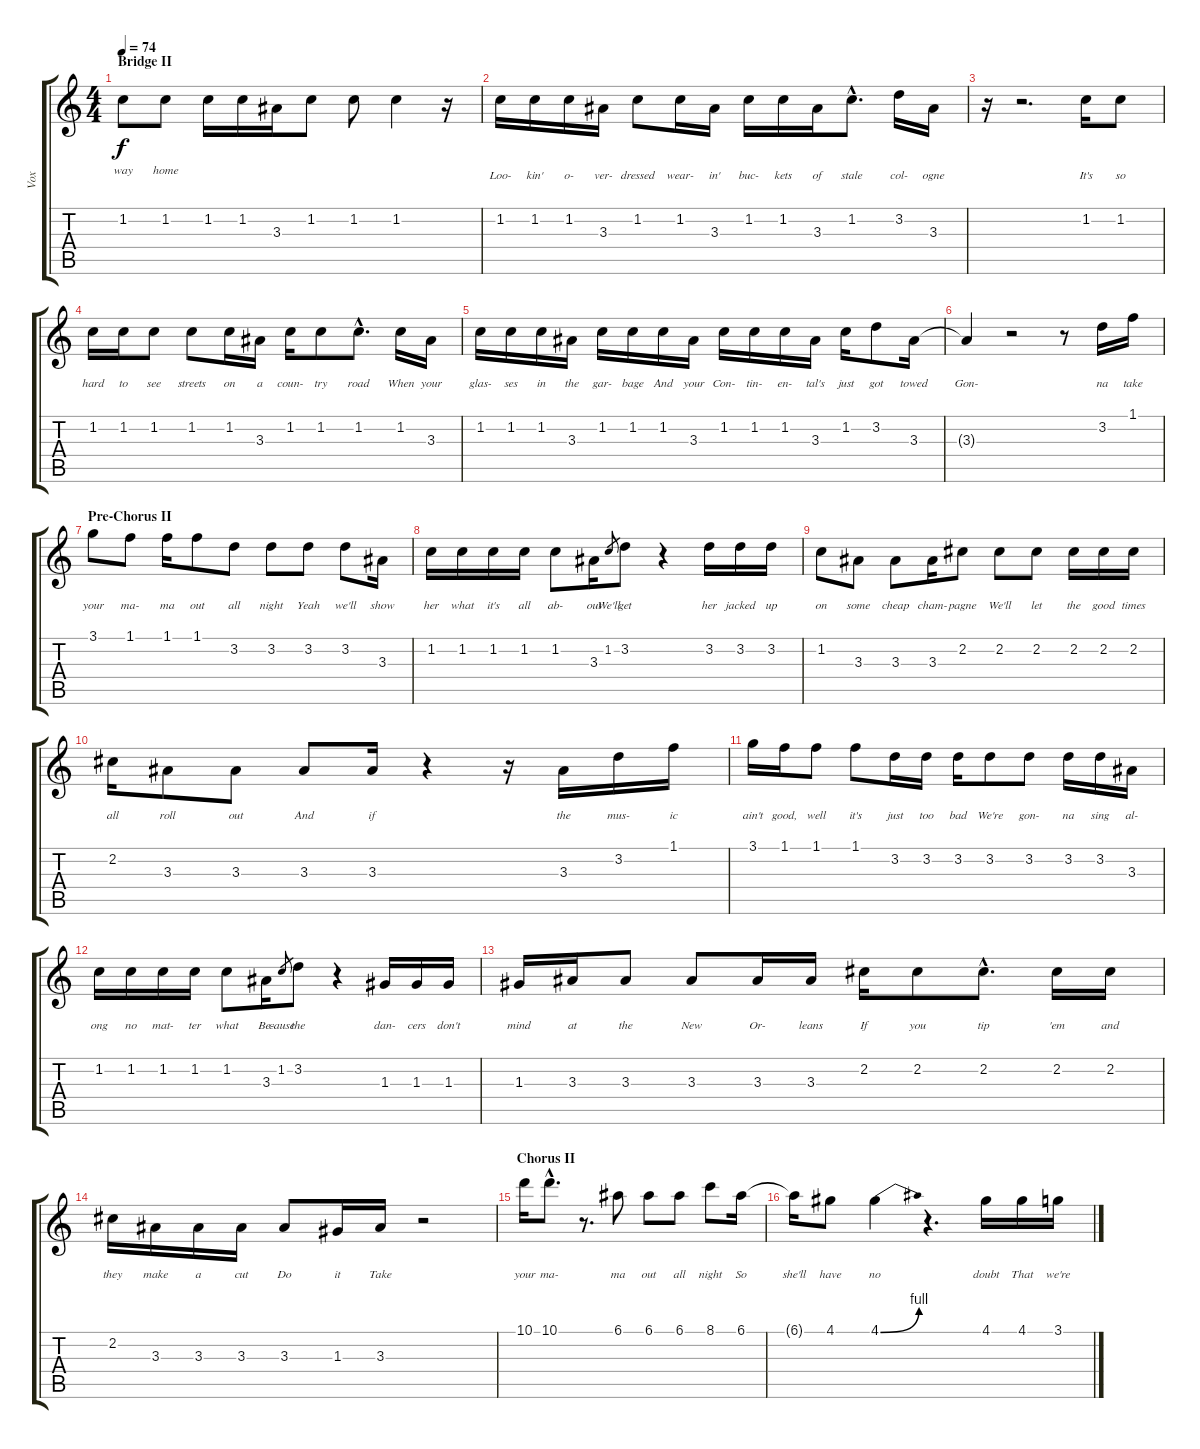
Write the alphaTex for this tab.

\track ("Vox" "Vox") {instrument acousticguitarnylon}
\staff {score tabs}
\tuning (E4 B3 G3 D3 A2 E2) {hide}
\ts (4 4)
\section ("" "Bridge II")
\tempo 74
\clef g2
\ks c
1.2.8{lyrics (0 "") lyrics (1 "way") lyrics (2 "") lyrics (3 "") lyrics (4 "") dy f} 1.2.8{lyrics (0 "") lyrics (1 "home") lyrics (2 "") lyrics (3 "") lyrics (4 "")} 1.2.16 1.2.16 3.3.16 1.2.8 1.2.8 1.2.4 r.16 |
1.2.16{lyrics (0 "") lyrics (1 "") lyrics (2 "Loo-") lyrics (3 "") lyrics (4 "")} 1.2.16{lyrics (0 "") lyrics (1 "") lyrics (2 "kin'") lyrics (3 "") lyrics (4 "")} 1.2.16{lyrics (0 "") lyrics (1 "") lyrics (2 "o-") lyrics (3 "") lyrics (4 "")} 3.3.16{lyrics (0 "") lyrics (1 "") lyrics (2 "ver-") lyrics (3 "") lyrics (4 "")} 1.2.8{lyrics (0 "") lyrics (1 "") lyrics (2 "dressed") lyrics (3 "") lyrics (4 "")} 1.2.16{lyrics (0 "") lyrics (1 "") lyrics (2 "wear-") lyrics (3 "") lyrics (4 "")} 3.3.16{lyrics (0 "") lyrics (1 "") lyrics (2 "in'") lyrics (3 "") lyrics (4 "")} 1.2.16{lyrics (0 "") lyrics (1 "") lyrics (2 "buc-") lyrics (3 "") lyrics (4 "")} 1.2.16{lyrics (0 "") lyrics (1 "") lyrics (2 "kets") lyrics (3 "") lyrics (4 "")} 3.3.16{lyrics (0 "") lyrics (1 "") lyrics (2 "of") lyrics (3 "") lyrics (4 "")} 1.2{hac}.8{d lyrics (0 "") lyrics (1 "") lyrics (2 "stale") lyrics (3 "") lyrics (4 "")} 3.2.16{lyrics (0 "") lyrics (1 "") lyrics (2 "col-") lyrics (3 "") lyrics (4 "")} 3.3.16{lyrics (0 "") lyrics (1 "") lyrics (2 "ogne") lyrics (3 "") lyrics (4 "")} |
r.16 r.2{d} 1.2.16{lyrics (0 "") lyrics (1 "") lyrics (2 "It's") lyrics (3 "") lyrics (4 "")} 1.2.8{lyrics (0 "") lyrics (1 "") lyrics (2 "so") lyrics (3 "") lyrics (4 "")} |
1.2.16{lyrics (0 "") lyrics (1 "") lyrics (2 "hard") lyrics (3 "") lyrics (4 "")} 1.2.16{lyrics (0 "") lyrics (1 "") lyrics (2 "to") lyrics (3 "") lyrics (4 "")} 1.2.8{lyrics (0 "") lyrics (1 "") lyrics (2 "see") lyrics (3 "") lyrics (4 "")} 1.2.8{lyrics (0 "") lyrics (1 "") lyrics (2 "streets") lyrics (3 "") lyrics (4 "")} 1.2.16{lyrics (0 "") lyrics (1 "") lyrics (2 "on") lyrics (3 "") lyrics (4 "")} 3.3.16{lyrics (0 "") lyrics (1 "") lyrics (2 "a") lyrics (3 "") lyrics (4 "")} 1.2.16{lyrics (0 "") lyrics (1 "") lyrics (2 "coun-") lyrics (3 "") lyrics (4 "")} 1.2.8{lyrics (0 "") lyrics (1 "") lyrics (2 "try") lyrics (3 "") lyrics (4 "")} 1.2{hac}.8{d lyrics (0 "") lyrics (1 "") lyrics (2 "road") lyrics (3 "") lyrics (4 "")} 1.2.16{lyrics (0 "") lyrics (1 "") lyrics (2 "When") lyrics (3 "") lyrics (4 "")} 3.3.16{lyrics (0 "") lyrics (1 "") lyrics (2 "your") lyrics (3 "") lyrics (4 "")} |
1.2.16{lyrics (0 "") lyrics (1 "") lyrics (2 "glas-") lyrics (3 "") lyrics (4 "")} 1.2.16{lyrics (0 "") lyrics (1 "") lyrics (2 "ses") lyrics (3 "") lyrics (4 "")} 1.2.16{lyrics (0 "") lyrics (1 "") lyrics (2 "in") lyrics (3 "") lyrics (4 "")} 3.3.16{lyrics (0 "") lyrics (1 "") lyrics (2 "the") lyrics (3 "") lyrics (4 "")} 1.2.16{lyrics (0 "") lyrics (1 "") lyrics (2 "gar-") lyrics (3 "") lyrics (4 "")} 1.2.16{lyrics (0 "") lyrics (1 "") lyrics (2 "bage") lyrics (3 "") lyrics (4 "")} 1.2.16{lyrics (0 "") lyrics (1 "") lyrics (2 "And") lyrics (3 "") lyrics (4 "")} 3.3.16{lyrics (0 "") lyrics (1 "") lyrics (2 "your") lyrics (3 "") lyrics (4 "")} 1.2.16{lyrics (0 "") lyrics (1 "") lyrics (2 "Con-") lyrics (3 "") lyrics (4 "")} 1.2.16{lyrics (0 "") lyrics (1 "") lyrics (2 "tin-") lyrics (3 "") lyrics (4 "")} 1.2.16{lyrics (0 "") lyrics (1 "") lyrics (2 "en-") lyrics (3 "") lyrics (4 "")} 3.3.16{lyrics (0 "") lyrics (1 "") lyrics (2 "tal's") lyrics (3 "") lyrics (4 "")} 1.2.16{lyrics (0 "") lyrics (1 "") lyrics (2 "just") lyrics (3 "") lyrics (4 "")} 3.2.8{lyrics (0 "") lyrics (1 "") lyrics (2 "got") lyrics (3 "") lyrics (4 "")} 3.3.16{lyrics (0 "") lyrics (1 "") lyrics (2 "towed") lyrics (3 "") lyrics (4 "")} |
3.3{t}.4{lyrics (0 "") lyrics (1 "") lyrics (2 "Gon-") lyrics (3 "") lyrics (4 "")} r.2 r.8 3.2.16{lyrics (0 "") lyrics (1 "") lyrics (2 "na") lyrics (3 "") lyrics (4 "")} 1.1.16{lyrics (0 "") lyrics (1 "") lyrics (2 "take") lyrics (3 "") lyrics (4 "")} |
\section ("" "Pre-Chorus II")
3.1.8{lyrics (0 "") lyrics (1 "") lyrics (2 "your") lyrics (3 "") lyrics (4 "")} 1.1.8{lyrics (0 "") lyrics (1 "") lyrics (2 "ma-") lyrics (3 "") lyrics (4 "")} 1.1.16{lyrics (0 "") lyrics (1 "") lyrics (2 "ma") lyrics (3 "") lyrics (4 "")} 1.1.8{lyrics (0 "") lyrics (1 "") lyrics (2 "out") lyrics (3 "") lyrics (4 "")} 3.2.8{lyrics (0 "") lyrics (1 "") lyrics (2 "all") lyrics (3 "") lyrics (4 "")} 3.2.8{lyrics (0 "") lyrics (1 "") lyrics (2 "night") lyrics (3 "") lyrics (4 "")} 3.2.8{lyrics (0 "") lyrics (1 "") lyrics (2 "Yeah") lyrics (3 "") lyrics (4 "")} 3.2.8{lyrics (0 "") lyrics (1 "") lyrics (2 "we'll") lyrics (3 "") lyrics (4 "")} 3.3.16{lyrics (0 "") lyrics (1 "") lyrics (2 "show") lyrics (3 "") lyrics (4 "")} |
1.2.16{lyrics (0 "") lyrics (1 "") lyrics (2 "her") lyrics (3 "") lyrics (4 "")} 1.2.16{lyrics (0 "") lyrics (1 "") lyrics (2 "what") lyrics (3 "") lyrics (4 "")} 1.2.16{lyrics (0 "") lyrics (1 "") lyrics (2 "it's") lyrics (3 "") lyrics (4 "")} 1.2.16{lyrics (0 "") lyrics (1 "") lyrics (2 "all") lyrics (3 "") lyrics (4 "")} 1.2.8{lyrics (0 "") lyrics (1 "") lyrics (2 "ab-") lyrics (3 "") lyrics (4 "")} 3.3.16{lyrics (0 "") lyrics (1 "") lyrics (2 "out") lyrics (3 "") lyrics (4 "")} 1.2.8{lyrics (0 "") lyrics (1 "") lyrics (2 "We'll") lyrics (3 "") lyrics (4 "") gr} 3.2.8{lyrics (0 "") lyrics (1 "") lyrics (2 "get") lyrics (3 "") lyrics (4 "")} r.4 3.2.16{lyrics (0 "") lyrics (1 "") lyrics (2 "her") lyrics (3 "") lyrics (4 "")} 3.2.16{lyrics (0 "") lyrics (1 "") lyrics (2 "jacked") lyrics (3 "") lyrics (4 "")} 3.2.16{lyrics (0 "") lyrics (1 "") lyrics (2 "up") lyrics (3 "") lyrics (4 "")} |
1.2.8{lyrics (0 "") lyrics (1 "") lyrics (2 "on") lyrics (3 "") lyrics (4 "")} 3.3.8{lyrics (0 "") lyrics (1 "") lyrics (2 "some") lyrics (3 "") lyrics (4 "")} 3.3.8{lyrics (0 "") lyrics (1 "") lyrics (2 "cheap") lyrics (3 "") lyrics (4 "")} 3.3.16{lyrics (0 "") lyrics (1 "") lyrics (2 "cham-") lyrics (3 "") lyrics (4 "")} 2.2.8{lyrics (0 "") lyrics (1 "") lyrics (2 "pagne") lyrics (3 "") lyrics (4 "")} 2.2.8{lyrics (0 "") lyrics (1 "") lyrics (2 "We'll") lyrics (3 "") lyrics (4 "")} 2.2.8{lyrics (0 "") lyrics (1 "") lyrics (2 "let") lyrics (3 "") lyrics (4 "")} 2.2.16{lyrics (0 "") lyrics (1 "") lyrics (2 "the") lyrics (3 "") lyrics (4 "")} 2.2.16{lyrics (0 "") lyrics (1 "") lyrics (2 "good") lyrics (3 "") lyrics (4 "")} 2.2.16{lyrics (0 "") lyrics (1 "") lyrics (2 "times") lyrics (3 "") lyrics (4 "")} |
2.2.16{lyrics (0 "") lyrics (1 "") lyrics (2 "all") lyrics (3 "") lyrics (4 "")} 3.3.8{lyrics (0 "") lyrics (1 "") lyrics (2 "roll") lyrics (3 "") lyrics (4 "")} 3.3.8{lyrics (0 "") lyrics (1 "") lyrics (2 "out") lyrics (3 "") lyrics (4 "")} 3.3.8{lyrics (0 "") lyrics (1 "") lyrics (2 "And") lyrics (3 "") lyrics (4 "")} 3.3.16{lyrics (0 "") lyrics (1 "") lyrics (2 "if") lyrics (3 "") lyrics (4 "")} r.4 r.16 3.3.16{lyrics (0 "") lyrics (1 "") lyrics (2 "the") lyrics (3 "") lyrics (4 "")} 3.2.16{lyrics (0 "") lyrics (1 "") lyrics (2 "mus-") lyrics (3 "") lyrics (4 "")} 1.1.16{lyrics (0 "") lyrics (1 "") lyrics (2 "ic") lyrics (3 "") lyrics (4 "")} |
3.1.16{lyrics (0 "") lyrics (1 "") lyrics (2 "ain't") lyrics (3 "") lyrics (4 "")} 1.1.16{lyrics (0 "") lyrics (1 "") lyrics (2 "good,") lyrics (3 "") lyrics (4 "")} 1.1.8{lyrics (0 "") lyrics (1 "") lyrics (2 "well") lyrics (3 "") lyrics (4 "")} 1.1.8{lyrics (0 "") lyrics (1 "") lyrics (2 "it's") lyrics (3 "") lyrics (4 "")} 3.2.16{lyrics (0 "") lyrics (1 "") lyrics (2 "just") lyrics (3 "") lyrics (4 "")} 3.2.16{lyrics (0 "") lyrics (1 "") lyrics (2 "too") lyrics (3 "") lyrics (4 "")} 3.2.16{lyrics (0 "") lyrics (1 "") lyrics (2 "bad") lyrics (3 "") lyrics (4 "")} 3.2.8{lyrics (0 "") lyrics (1 "") lyrics (2 "We're") lyrics (3 "") lyrics (4 "")} 3.2.8{lyrics (0 "") lyrics (1 "") lyrics (2 "gon-") lyrics (3 "") lyrics (4 "")} 3.2.16{lyrics (0 "") lyrics (1 "") lyrics (2 "na") lyrics (3 "") lyrics (4 "")} 3.2.16{lyrics (0 "") lyrics (1 "") lyrics (2 "sing") lyrics (3 "") lyrics (4 "")} 3.3.16{lyrics (0 "") lyrics (1 "") lyrics (2 "al-") lyrics (3 "") lyrics (4 "")} |
1.2.16{lyrics (0 "") lyrics (1 "") lyrics (2 "ong") lyrics (3 "") lyrics (4 "")} 1.2.16{lyrics (0 "") lyrics (1 "") lyrics (2 "no") lyrics (3 "") lyrics (4 "")} 1.2.16{lyrics (0 "") lyrics (1 "") lyrics (2 "mat-") lyrics (3 "") lyrics (4 "")} 1.2.16{lyrics (0 "") lyrics (1 "") lyrics (2 "ter") lyrics (3 "") lyrics (4 "")} 1.2.8{lyrics (0 "") lyrics (1 "") lyrics (2 "what") lyrics (3 "") lyrics (4 "")} 3.3.16{lyrics (0 "") lyrics (1 "") lyrics (2 "Be-") lyrics (3 "") lyrics (4 "")} 1.2.8{lyrics (0 "") lyrics (1 "") lyrics (2 "cause") lyrics (3 "") lyrics (4 "") gr} 3.2.8{lyrics (0 "") lyrics (1 "") lyrics (2 "the") lyrics (3 "") lyrics (4 "")} r.4 1.3.16{lyrics (0 "") lyrics (1 "") lyrics (2 "dan-") lyrics (3 "") lyrics (4 "")} 1.3.16{lyrics (0 "") lyrics (1 "") lyrics (2 "cers") lyrics (3 "") lyrics (4 "")} 1.3.16{lyrics (0 "") lyrics (1 "") lyrics (2 "don't") lyrics (3 "") lyrics (4 "")} |
1.3.16{lyrics (0 "") lyrics (1 "") lyrics (2 "mind") lyrics (3 "") lyrics (4 "")} 3.3.16{lyrics (0 "") lyrics (1 "") lyrics (2 "at") lyrics (3 "") lyrics (4 "")} 3.3.8{lyrics (0 "") lyrics (1 "") lyrics (2 "the") lyrics (3 "") lyrics (4 "")} 3.3.8{lyrics (0 "") lyrics (1 "") lyrics (2 "New") lyrics (3 "") lyrics (4 "")} 3.3.16{lyrics (0 "") lyrics (1 "") lyrics (2 "Or-") lyrics (3 "") lyrics (4 "")} 3.3.16{lyrics (0 "") lyrics (1 "") lyrics (2 "leans") lyrics (3 "") lyrics (4 "")} 2.2.16{lyrics (0 "") lyrics (1 "") lyrics (2 "If") lyrics (3 "") lyrics (4 "")} 2.2.8{lyrics (0 "") lyrics (1 "") lyrics (2 "you") lyrics (3 "") lyrics (4 "")} 2.2{hac}.8{d lyrics (0 "") lyrics (1 "") lyrics (2 "tip") lyrics (3 "") lyrics (4 "")} 2.2.16{lyrics (0 "") lyrics (1 "") lyrics (2 "'em") lyrics (3 "") lyrics (4 "")} 2.2.16{lyrics (0 "") lyrics (1 "") lyrics (2 "and") lyrics (3 "") lyrics (4 "")} |
2.2.16{lyrics (0 "") lyrics (1 "") lyrics (2 "they") lyrics (3 "") lyrics (4 "")} 3.3.16{lyrics (0 "") lyrics (1 "") lyrics (2 "make") lyrics (3 "") lyrics (4 "")} 3.3.16{lyrics (0 "") lyrics (1 "") lyrics (2 "a") lyrics (3 "") lyrics (4 "")} 3.3.16{lyrics (0 "") lyrics (1 "") lyrics (2 "cut") lyrics (3 "") lyrics (4 "")} 3.3.8{lyrics (0 "") lyrics (1 "") lyrics (2 "Do") lyrics (3 "") lyrics (4 "")} 1.3.16{lyrics (0 "") lyrics (1 "") lyrics (2 "it") lyrics (3 "") lyrics (4 "")} 3.3.16{lyrics (0 "") lyrics (1 "") lyrics (2 "Take") lyrics (3 "") lyrics (4 "")} r.2 |
\section ("" "Chorus II")
10.1.16{lyrics (0 "") lyrics (1 "") lyrics (2 "your") lyrics (3 "") lyrics (4 "")} 10.1{hac}.8{d lyrics (0 "") lyrics (1 "") lyrics (2 "ma-") lyrics (3 "") lyrics (4 "")} r.8{d} 6.1.8{lyrics (0 "") lyrics (1 "") lyrics (2 "ma") lyrics (3 "") lyrics (4 "")} 6.1.8{lyrics (0 "") lyrics (1 "") lyrics (2 "out") lyrics (3 "") lyrics (4 "")} 6.1.8{lyrics (0 "") lyrics (1 "") lyrics (2 "all") lyrics (3 "") lyrics (4 "")} 8.1.8{lyrics (0 "") lyrics (1 "") lyrics (2 "night") lyrics (3 "") lyrics (4 "")} 6.1.16{lyrics (0 "") lyrics (1 "") lyrics (2 "So") lyrics (3 "") lyrics (4 "")} |
6.1{t}.16{lyrics (0 "") lyrics (1 "") lyrics (2 "she'll") lyrics (3 "") lyrics (4 "")} 4.1.8{lyrics (0 "") lyrics (1 "") lyrics (2 "have") lyrics (3 "") lyrics (4 "")} 4.1{be (bend 0 0 60 4)}.4{lyrics (0 "") lyrics (1 "") lyrics (2 "no") lyrics (3 "") lyrics (4 "")} r.4{d} 4.1.16{lyrics (0 "") lyrics (1 "") lyrics (2 "doubt") lyrics (3 "") lyrics (4 "")} 4.1.16{lyrics (0 "") lyrics (1 "") lyrics (2 "That") lyrics (3 "") lyrics (4 "")} 3.1.16{lyrics (0 "") lyrics (1 "") lyrics (2 "we're") lyrics (3 "") lyrics (4 "")}
